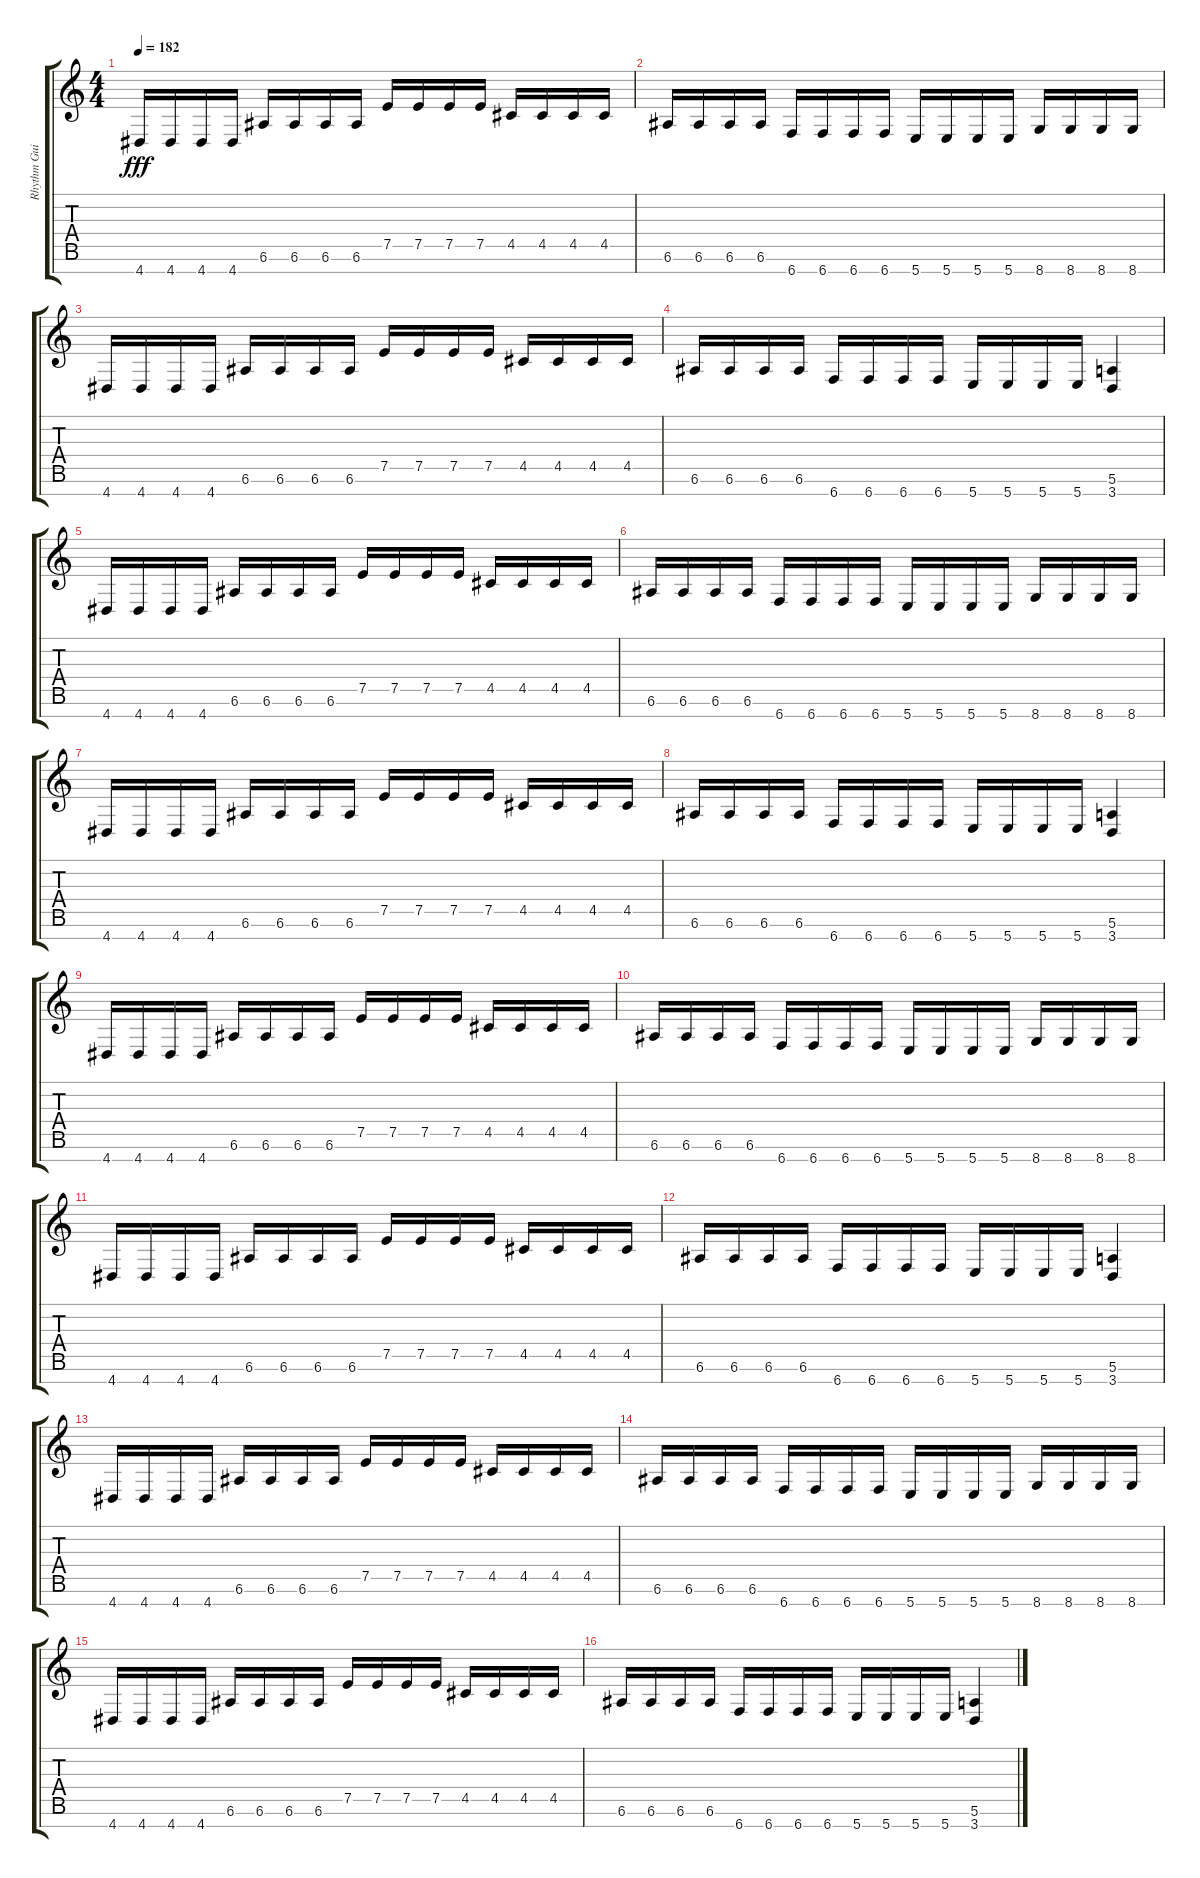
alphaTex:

\track ("Rhythm Guitar 2" "Rhythm Gui") {instrument overdrivenguitar}
\staff {score tabs}
\tuning (E4 B3 G3 D3 A2 E2 B1) {hide}
\ts (4 4)
\tempo 182
\clef g2
\ks c
4.7.16{dy fff} 4.7.16 4.7.16 4.7.16 6.6.16 6.6.16 6.6.16 6.6.16 7.5.16 7.5.16 7.5.16 7.5.16 4.5.16 4.5.16 4.5.16 4.5.16 |
6.6.16 6.6.16 6.6.16 6.6.16 6.7.16 6.7.16 6.7.16 6.7.16 5.7.16 5.7.16 5.7.16 5.7.16 8.7.16 8.7.16 8.7.16 8.7.16 |
4.7.16 4.7.16 4.7.16 4.7.16 6.6.16 6.6.16 6.6.16 6.6.16 7.5.16 7.5.16 7.5.16 7.5.16 4.5.16 4.5.16 4.5.16 4.5.16 |
6.6.16 6.6.16 6.6.16 6.6.16 6.7.16 6.7.16 6.7.16 6.7.16 5.7.16 5.7.16 5.7.16 5.7.16 (5.6 3.7).4 |
4.7.16 4.7.16 4.7.16 4.7.16 6.6.16 6.6.16 6.6.16 6.6.16 7.5.16 7.5.16 7.5.16 7.5.16 4.5.16 4.5.16 4.5.16 4.5.16 |
6.6.16 6.6.16 6.6.16 6.6.16 6.7.16 6.7.16 6.7.16 6.7.16 5.7.16 5.7.16 5.7.16 5.7.16 8.7.16 8.7.16 8.7.16 8.7.16 |
4.7.16 4.7.16 4.7.16 4.7.16 6.6.16 6.6.16 6.6.16 6.6.16 7.5.16 7.5.16 7.5.16 7.5.16 4.5.16 4.5.16 4.5.16 4.5.16 |
6.6.16 6.6.16 6.6.16 6.6.16 6.7.16 6.7.16 6.7.16 6.7.16 5.7.16 5.7.16 5.7.16 5.7.16 (5.6 3.7).4 |
4.7.16 4.7.16 4.7.16 4.7.16 6.6.16 6.6.16 6.6.16 6.6.16 7.5.16 7.5.16 7.5.16 7.5.16 4.5.16 4.5.16 4.5.16 4.5.16 |
6.6.16 6.6.16 6.6.16 6.6.16 6.7.16 6.7.16 6.7.16 6.7.16 5.7.16 5.7.16 5.7.16 5.7.16 8.7.16 8.7.16 8.7.16 8.7.16 |
4.7.16 4.7.16 4.7.16 4.7.16 6.6.16 6.6.16 6.6.16 6.6.16 7.5.16 7.5.16 7.5.16 7.5.16 4.5.16 4.5.16 4.5.16 4.5.16 |
6.6.16 6.6.16 6.6.16 6.6.16 6.7.16 6.7.16 6.7.16 6.7.16 5.7.16 5.7.16 5.7.16 5.7.16 (5.6 3.7).4 |
4.7.16 4.7.16 4.7.16 4.7.16 6.6.16 6.6.16 6.6.16 6.6.16 7.5.16 7.5.16 7.5.16 7.5.16 4.5.16 4.5.16 4.5.16 4.5.16 |
6.6.16 6.6.16 6.6.16 6.6.16 6.7.16 6.7.16 6.7.16 6.7.16 5.7.16 5.7.16 5.7.16 5.7.16 8.7.16 8.7.16 8.7.16 8.7.16 |
4.7.16 4.7.16 4.7.16 4.7.16 6.6.16 6.6.16 6.6.16 6.6.16 7.5.16 7.5.16 7.5.16 7.5.16 4.5.16 4.5.16 4.5.16 4.5.16 |
6.6.16 6.6.16 6.6.16 6.6.16 6.7.16 6.7.16 6.7.16 6.7.16 5.7.16 5.7.16 5.7.16 5.7.16 (5.6 3.7).4
